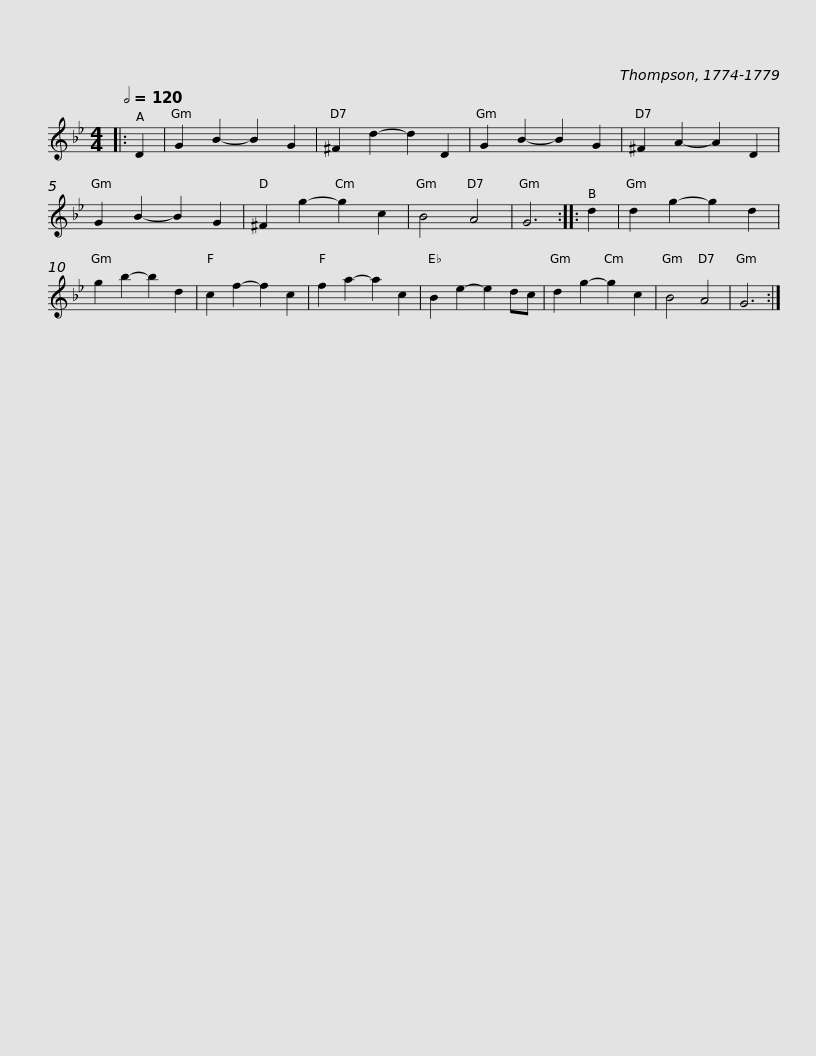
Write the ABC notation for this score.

X:1
L:1/8
Q:1/2=120
M:4/4
I:linebreak $
K:Gmin
V:1 treble
V:1
|: D2 | G2 B2- B2 G2 | ^F2 d2- d2 D2 | G2 B2- B2 G2 | ^F2 A2- A2 D2 | %5
 G2 B2- B2 G2 | ^F2 g2- g2 c2 | B4 A4 | G6 :: d2 |$ %10
 d2 g2- g2 d2 | g2 b2- b2 d2 | c2 f2- f2 c2 | f2 a2- a2 c2 | B2 e2- e2 dc | %15
 d2 g2- g2 c2 | B4 A4 | G6 :| %18
